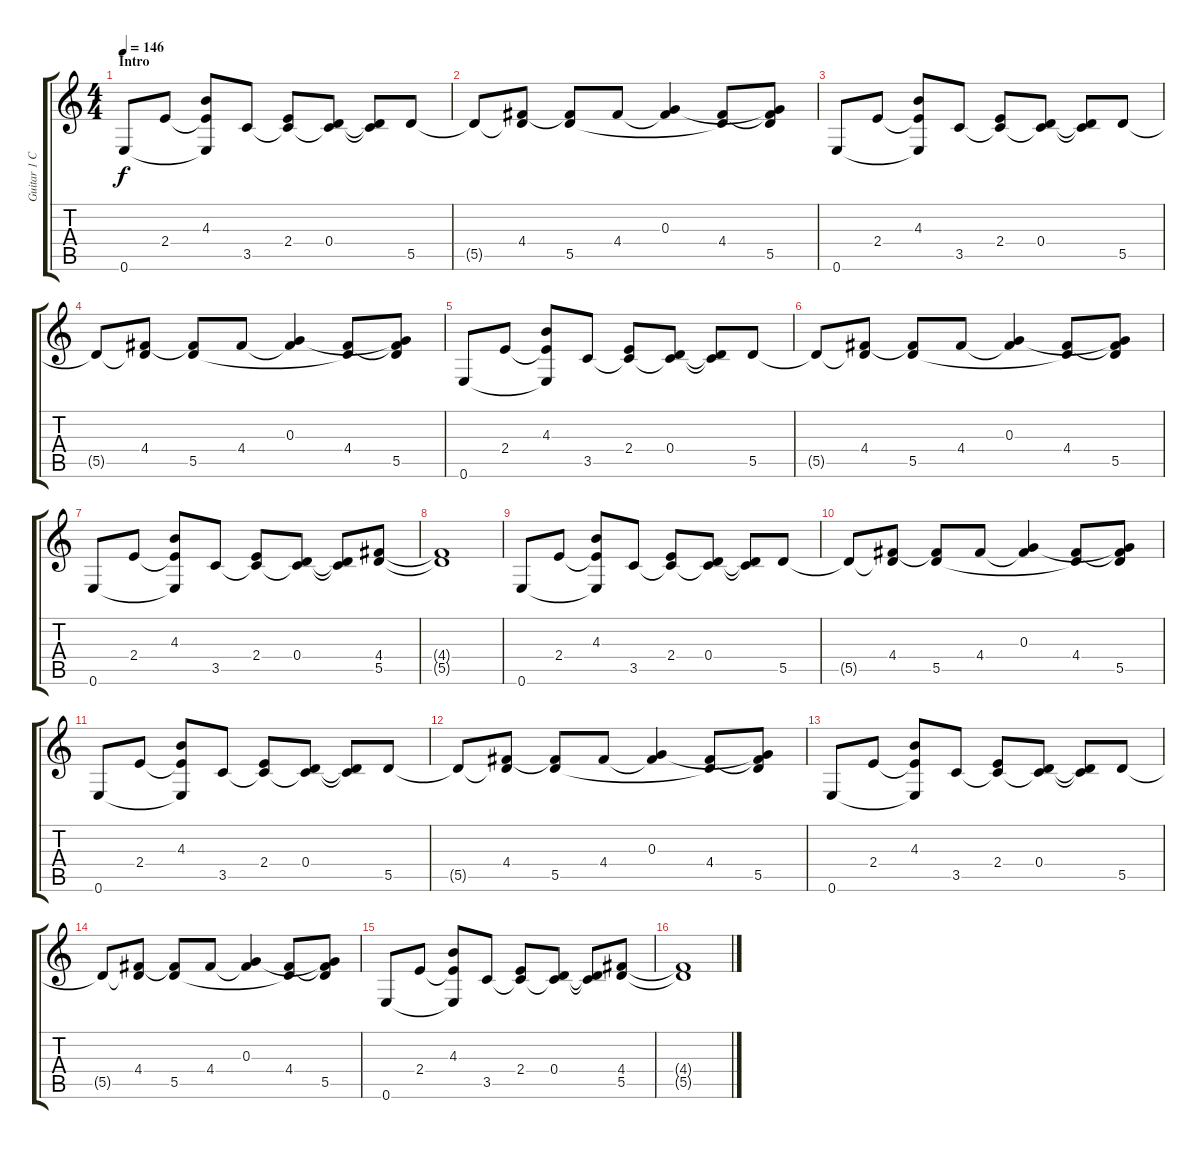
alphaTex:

\track ("Guitar 1 Clean" "Guitar 1 C") {instrument electricguitarclean}
\staff {score tabs}
\tuning (E4 B3 G3 D3 A2 E2) {hide}
\ts (4 4)
\section ("" "Intro")
\tempo 146
\clef g2
\ks c
0.6.8{dy f instrument electricguitarclean} 2.4.8 (4.3 2.4{t} 0.6{t}).8 3.5.8 (2.4 3.5{t}).8 (0.4 3.5{t}).8 (0.4{t} 3.5{t}).8 5.5.8 |
5.5{t}.8 (4.4 5.5{t}).8 (4.4{t} 5.5).8 4.4.8 (0.3 4.4{t}).4 (4.4 5.5{t}).8 (0.3{t} 4.4{t} 5.5).8 |
0.6.8 2.4.8 (4.3 2.4{t} 0.6{t}).8 3.5.8 (2.4 3.5{t}).8 (0.4 3.5{t}).8 (0.4{t} 3.5{t}).8 5.5.8 |
5.5{t}.8 (4.4 5.5{t}).8 (4.4{t} 5.5).8 4.4.8 (0.3 4.4{t}).4 (4.4 5.5{t}).8 (0.3{t} 4.4{t} 5.5).8 |
0.6.8 2.4.8 (4.3 2.4{t} 0.6{t}).8 3.5.8 (2.4 3.5{t}).8 (0.4 3.5{t}).8 (0.4{t} 3.5{t}).8 5.5.8 |
5.5{t}.8 (4.4 5.5{t}).8 (4.4{t} 5.5).8 4.4.8 (0.3 4.4{t}).4 (4.4 5.5{t}).8 (0.3{t} 4.4{t} 5.5).8 |
0.6.8 2.4.8 (4.3 2.4{t} 0.6{t}).8 3.5.8 (2.4 3.5{t}).8 (0.4 3.5{t}).8 (0.4{t} 3.5{t}).8 (4.4 5.5).8 |
(4.4{t} 5.5{t}).1 |
0.6.8 2.4.8 (4.3 2.4{t} 0.6{t}).8 3.5.8 (2.4 3.5{t}).8 (0.4 3.5{t}).8 (0.4{t} 3.5{t}).8 5.5.8 |
5.5{t}.8 (4.4 5.5{t}).8 (4.4{t} 5.5).8 4.4.8 (0.3 4.4{t}).4 (4.4 5.5{t}).8 (0.3{t} 4.4{t} 5.5).8 |
0.6.8 2.4.8 (4.3 2.4{t} 0.6{t}).8 3.5.8 (2.4 3.5{t}).8 (0.4 3.5{t}).8 (0.4{t} 3.5{t}).8 5.5.8 |
5.5{t}.8 (4.4 5.5{t}).8 (4.4{t} 5.5).8 4.4.8 (0.3 4.4{t}).4 (4.4 5.5{t}).8 (0.3{t} 4.4{t} 5.5).8 |
0.6.8 2.4.8 (4.3 2.4{t} 0.6{t}).8 3.5.8 (2.4 3.5{t}).8 (0.4 3.5{t}).8 (0.4{t} 3.5{t}).8 5.5.8 |
5.5{t}.8 (4.4 5.5{t}).8 (4.4{t} 5.5).8 4.4.8 (0.3 4.4{t}).4 (4.4 5.5{t}).8 (0.3{t} 4.4{t} 5.5).8 |
0.6.8 2.4.8 (4.3 2.4{t} 0.6{t}).8 3.5.8 (2.4 3.5{t}).8 (0.4 3.5{t}).8 (0.4{t} 3.5{t}).8 (4.4 5.5).8 |
(4.4{t} 5.5{t}).1
